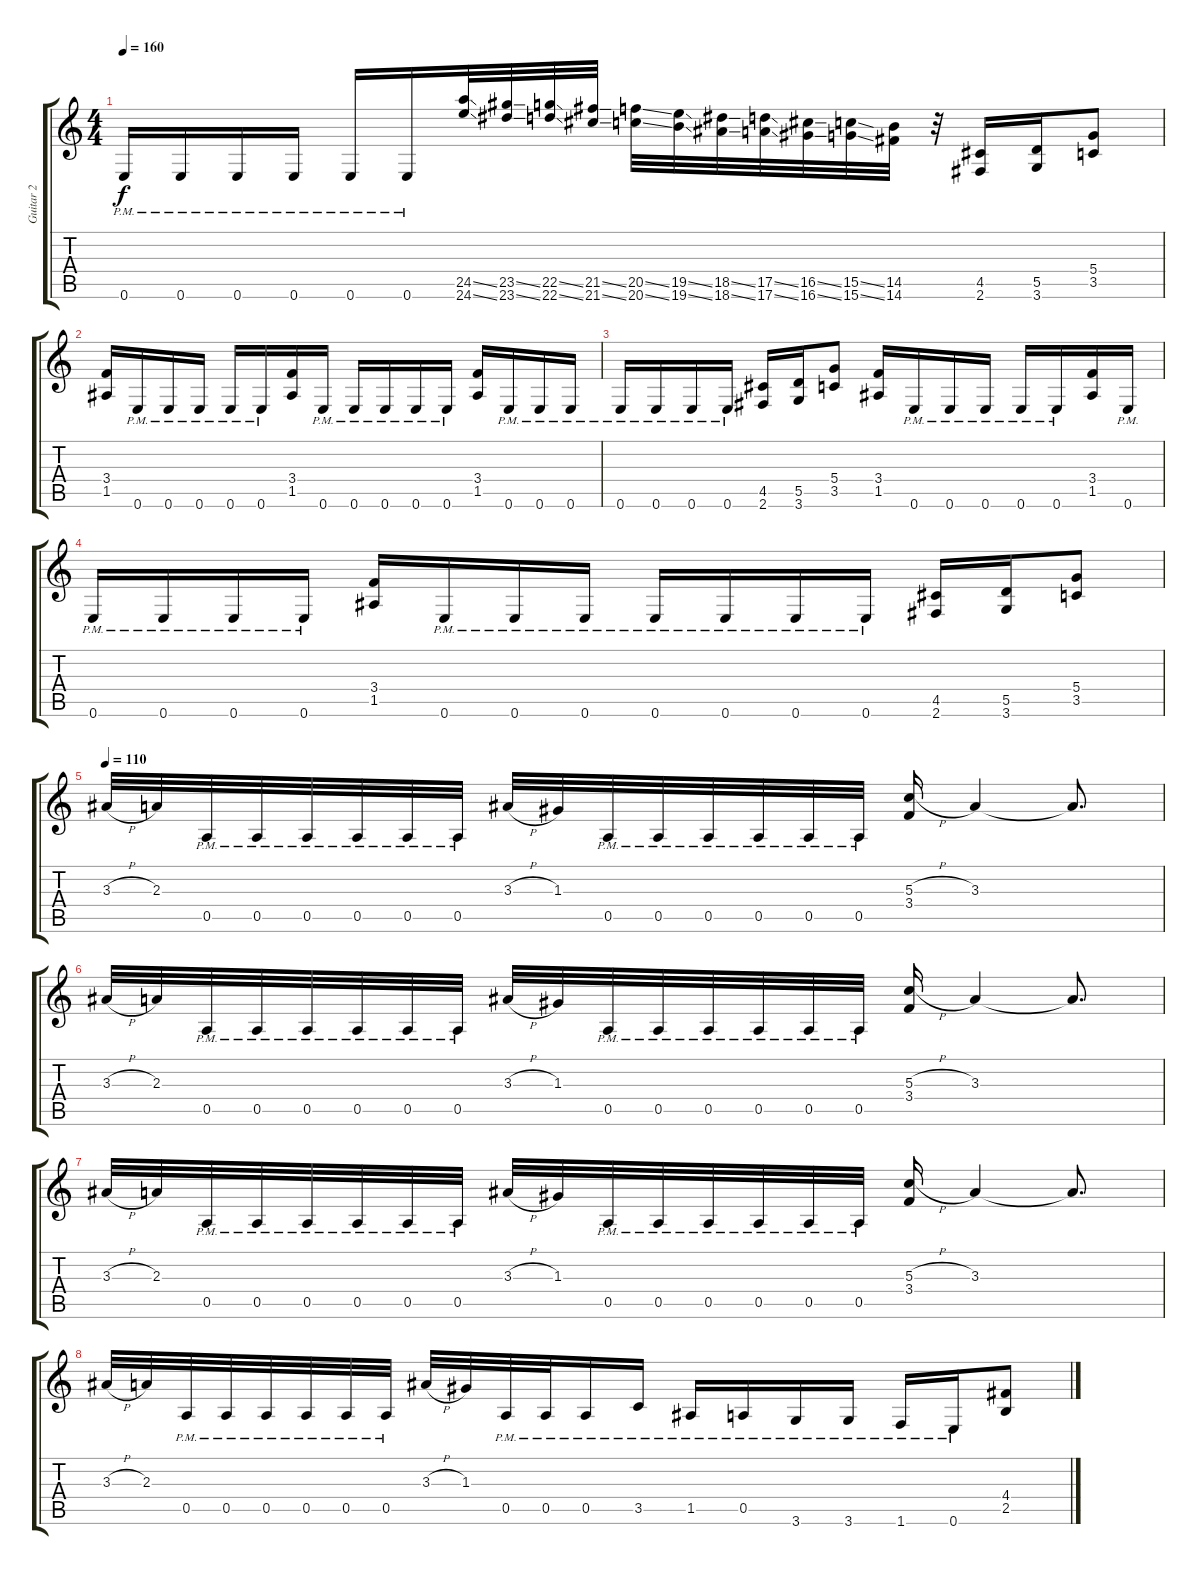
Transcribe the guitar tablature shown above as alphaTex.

\track ("Guitar 2" "Guitar 2") {instrument distortionguitar}
\staff {score tabs}
\tuning (E4 B3 G3 D3 A2 E2) {hide}
\ts (4 4)
\tempo 160
\clef g2
\ks c
0.6{pm}.16{dy f} 0.6{pm}.16 0.6{pm}.16 0.6{pm}.16 0.6{pm}.16 0.6{pm}.16 (24.5{ss} 24.6{ss}).32 (23.5{ss} 23.6{ss}).32 (22.5{ss} 22.6{ss}).32 (21.5{ss} 21.6{ss}).32 (20.5{ss} 20.6{ss}).32 (19.5{ss} 19.6{ss}).32 (18.5{ss} 18.6{ss}).32 (17.5{ss} 17.6{ss}).32 (16.5{ss} 16.6{ss}).32 (15.5{ss} 15.6{ss}).32 (14.5 14.6).32 r.32 (4.5 2.6).16 (5.5 3.6).16 (5.4 3.5).8 |
(3.4 1.5).16 0.6{pm}.16 0.6{pm}.16 0.6{pm}.16 0.6{pm}.16 0.6{pm}.16 (3.4 1.5).16 0.6{pm}.16 0.6{pm}.16 0.6{pm}.16 0.6{pm}.16 0.6{pm}.16 (3.4 1.5).16 0.6{pm}.16 0.6{pm}.16 0.6{pm}.16 |
0.6{pm}.16 0.6{pm}.16 0.6{pm}.16 0.6{pm}.16 (4.5 2.6).16 (5.5 3.6).16 (5.4 3.5).8 (3.4 1.5).16 0.6{pm}.16 0.6{pm}.16 0.6{pm}.16 0.6{pm}.16 0.6{pm}.16 (3.4 1.5).16 0.6{pm}.16 |
0.6{pm}.16 0.6{pm}.16 0.6{pm}.16 0.6{pm}.16 (3.4 1.5).16 0.6{pm}.16 0.6{pm}.16 0.6{pm}.16 0.6{pm}.16 0.6{pm}.16 0.6{pm}.16 0.6{pm}.16 (4.5 2.6).16 (5.5 3.6).16 (5.4 3.5).8 |
\tempo 110
3.3{h}.32 2.3.32 0.5{pm}.32 0.5{pm}.32 0.5{pm}.32 0.5{pm}.32 0.5{pm}.32 0.5{pm}.32 3.3{h}.32 1.3.32 0.5{pm}.32 0.5{pm}.32 0.5{pm}.32 0.5{pm}.32 0.5{pm}.32 0.5{pm}.32 (5.3{h} 3.4).16 3.3.4 3.3{t}.8{d} |
3.3{h}.32 2.3.32 0.5{pm}.32 0.5{pm}.32 0.5{pm}.32 0.5{pm}.32 0.5{pm}.32 0.5{pm}.32 3.3{h}.32 1.3.32 0.5{pm}.32 0.5{pm}.32 0.5{pm}.32 0.5{pm}.32 0.5{pm}.32 0.5{pm}.32 (5.3{h} 3.4).16 3.3.4 3.3{t}.8{d} |
3.3{h}.32 2.3.32 0.5{pm}.32 0.5{pm}.32 0.5{pm}.32 0.5{pm}.32 0.5{pm}.32 0.5{pm}.32 3.3{h}.32 1.3.32 0.5{pm}.32 0.5{pm}.32 0.5{pm}.32 0.5{pm}.32 0.5{pm}.32 0.5{pm}.32 (5.3{h} 3.4).16 3.3.4 3.3{t}.8{d} |
3.3{h}.32 2.3.32 0.5{pm}.32 0.5{pm}.32 0.5{pm}.32 0.5{pm}.32 0.5{pm}.32 0.5{pm}.32 3.3{h}.32 1.3.32 0.5{pm}.32 0.5{pm}.32 0.5{pm}.16 3.5{pm}.16 1.5{pm}.16 0.5{pm}.16 3.6{pm}.16 3.6{pm}.16 1.6{pm}.16 0.6{pm}.16 (4.4 2.5).8
